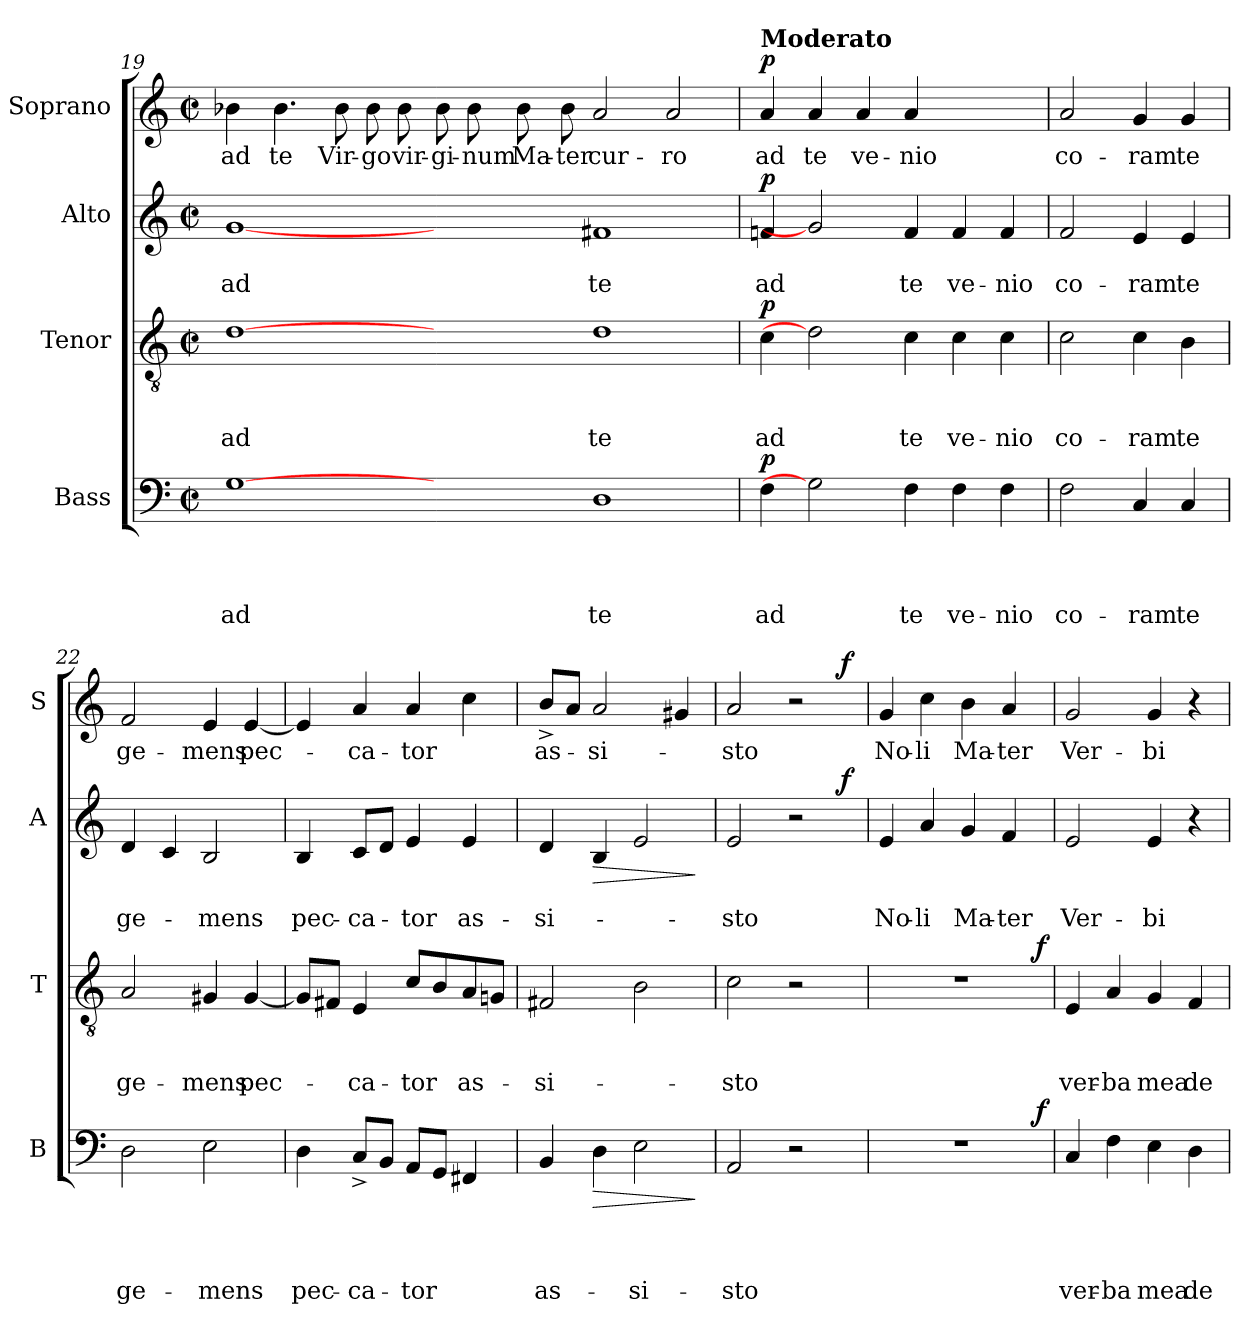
**kern	**text	**text	**text	**text	**dynam	**kern	**text	**text	**text	**dynam	**kern	**text	**text	**dynam	**kern	**text	**dynam
*part4	*part4	*part4	*part4	*part4	*part4	*part3	*part3	*part3	*part3	*part3	*part2	*part2	*part2	*part2	*part1	*part1	*part1
*staff4	*staff4	*staff4	*staff4	*staff4	*staff4	*staff3	*staff3	*staff3	*staff3	*staff3	*staff2	*staff2	*staff2	*staff2	*staff1	*staff1	*staff1
*I"Bass	*	*	*	*	*	*I"Tenor	*	*	*	*	*I"Alto	*	*	*	*I"Soprano	*	*
*I'B	*	*	*	*	*	*I'T	*	*	*	*	*I'A	*	*	*	*I'S	*	*
!!LO:LB:g=z
*clefF4	*	*	*	*	*	*clefGv2	*	*	*	*	*clefG2	*	*	*	*clefG2	*	*
*k[]	*	*	*	*	*	*k[]	*	*	*	*	*k[]	*	*	*	*k[]	*	*
*C:	*	*	*	*	*	*C:	*	*	*	*	*C:	*	*	*	*C:	*	*
*M2/2	*	*	*	*	*	*M2/2	*	*	*	*	*M2/2	*	*	*	*M2/2	*	*
*met(c|)	*	*	*	*	*	*met(c|)	*	*	*	*	*met(c|)	*	*	*	*met(c|)	*	*
=19	=19	=19	=19	=19	=19	=19	=19	=19	=19	=19	=19	=19	=19	=19	=19	=19	=19
!	!	!	!	!LO:LY:b	!	!	!	!	!LO:LY:b	!	!	!	!LO:LY:b	!	!	!LO:LY:b	!
[1G	.	.	.	ad	.	[1d	.	.	ad	.	[1g	.	ad	.	4b-X\	ad	.
!	!	!	!	!	!	!	!	!	!	!	!	!	!	!	!	!LO:LY:b	!
.	.	.	.	.	.	.	.	.	.	.	.	.	.	.	4.b-\	te	.
!	!	!	!	!	!	!	!	!	!	!	!	!	!	!	!	!LO:LY:b	!
.	.	.	.	.	.	.	.	.	.	.	.	.	.	.	8b-\	Vir-	.
!	!	!	!	!	!	!	!	!	!	!	!	!	!	!	!	!LO:LY:b:rj	!
.	.	.	.	.	.	.	.	.	.	.	.	.	.	.	8b-\	-go	.
!	!	!	!	!	!	!	!	!	!	!	!	!	!	!	!	!LO:LY:b	!
.	.	.	.	.	.	.	.	.	.	.	.	.	.	.	8b-\	vir-	.
!	!	!	!	!	!	!	!	!	!	!	!	!	!	!	!	!LO:LY:b	!
2ryy	.	.	.	.	.	2ryy	.	.	.	.	2ryy	.	.	.	8b-\	-gi-	.
!	!	!	!	!	!	!	!	!	!	!	!	!	!	!	!	!LO:LY:b:rj	!
.	.	.	.	.	.	.	.	.	.	.	.	.	.	.	8b-\	-num	.
!	!	!	!	!	!	!	!	!	!	!	!	!	!	!	!	!LO:LY:b	!
.	.	.	.	.	.	.	.	.	.	.	.	.	.	.	8b-\	Ma-	.
!	!	!	!	!	!	!	!	!	!	!	!	!	!	!	!	!LO:LY:b:rj	!
.	.	.	.	.	.	.	.	.	.	.	.	.	.	.	8b-\	-ter	.
!	!	!	!	!LO:LY:b	!	!	!	!	!LO:LY:b	!	!	!	!LO:LY:b	!	!	!LO:LY:b	!
1D	.	.	.	te	.	1d	.	.	te	.	1f#X	.	te	.	2a/	cur-	.
!	!	!	!	!	!	!	!	!	!	!	!	!	!	!	!	!LO:LY:b	!
.	.	.	.	.	.	.	.	.	.	.	.	.	.	.	2a/	-ro	.
=20	=20	=20	=20	=20	=20	=20	=20	=20	=20	=20	=20	=20	=20	=20	=20	=20	=20
!	!	!	!	!	!	!	!	!	!	!	!	!	!	!	!LO:TX:a:B:t=Moderato	!	!
!	!	!	!	!LO:LY:b	!LO:DY:b	!	!	!	!LO:LY:b	!LO:DY:b	!	!	!LO:LY:b	!LO:DY:b	!	!LO:LY:b	!LO:DY:b
4F\	.	.	.	ad	p	4c\	.	.	ad	p	4fn/	.	ad	p	4a/	ad	p
!	!	!	!	!	!	!	!	!	!	!	!	!	!	!	!	!LO:LY:b	!
2G]	.	.	.	.	.	2d]	.	.	.	.	2g]	.	.	.	4a/	te	.
!	!	!	!	!	!	!	!	!	!	!	!	!	!	!	!	!LO:LY:b	!
.	.	.	.	.	.	.	.	.	.	.	.	.	.	.	4a/	ve-	.
!	!	!	!	!LO:LY:b	!	!	!	!	!LO:LY:b	!	!	!	!LO:LY:b	!	!	!LO:LY:b	!
4F\	.	.	.	te	.	4c\	.	.	te	.	4f/	.	te	.	4a/	-nio	.
!	!	!	!	!LO:LY:b	!	!	!	!	!LO:LY:b	!	!	!	!LO:LY:b	!	!	!	!
4F\	.	.	.	ve-	.	4c\	.	.	ve-	.	4f/	.	ve-	.	2ryy	.	.
!	!	!	!	!LO:LY:b	!	!	!	!	!LO:LY:b	!	!	!	!LO:LY:b	!	!	!	!
4F\	.	.	.	-nio	.	4c\	.	.	-nio	.	4f/	.	-nio	.	.	.	.
=21	=21	=21	=21	=21	=21	=21	=21	=21	=21	=21	=21	=21	=21	=21	=21	=21	=21
!	!	!	!	!LO:LY:b	!	!	!	!	!LO:LY:b	!	!	!	!LO:LY:b	!	!	!LO:LY:b	!
2F\	.	.	.	co-	.	2c\	.	.	co-	.	2f/	.	co-	.	2a/	co-	.
!	!	!	!	!LO:LY:b	!	!	!	!	!LO:LY:b	!	!	!	!LO:LY:b	!	!	!LO:LY:b	!
4C/	.	.	.	-ram	.	4c\	.	.	-ram	.	4e/	.	-ram	.	4g/	-ram	.
!	!	!	!	!LO:LY:b	!	!	!	!	!LO:LY:b	!	!	!	!LO:LY:b	!	!	!LO:LY:b	!
4C/	.	.	.	te	.	4B\	.	.	te	.	4e/	.	te	.	4g/	te	.
=22	=22	=22	=22	=22	=22	=22	=22	=22	=22	=22	=22	=22	=22	=22	=22	=22	=22
!	!	!	!	!LO:LY:b	!	!	!	!	!LO:LY:b	!	!	!	!LO:LY:b	!	!	!LO:LY:b	!
2D\	.	.	.	ge-	.	2A/	.	.	ge-	.	4d/	.	ge-	.	2f/	ge-	.
.	.	.	.	.	.	.	.	.	.	.	4c/	.	.	.	.	.	.
!	!	!	!	!LO:LY:b	!	!	!	!	!LO:LY:b	!	!	!	!LO:LY:b	!	!	!LO:LY:b	!
2E\	.	.	.	-mens	.	4G#X/	.	.	-mens	.	2B/	.	-mens	.	4e/	-mens	.
!	!	!	!	!	!	!	!	!	!LO:LY:b	!	!	!	!	!	!	!LO:LY:b	!
.	.	.	.	.	.	[>4G#/	.	.	pec-	.	.	.	.	.	[>4e/	pec-	.
!!LO:PB:g=z
=23	=23	=23	=23	=23	=23	=23	=23	=23	=23	=23	=23	=23	=23	=23	=23	=23	=23
!	!	!	!	!LO:LY:b	!	!	!	!	!	!	!	!	!LO:LY:b	!	!	!	!
4D\	.	.	.	pec-	.	8G#/L]	.	.	.	.	4B/	.	pec-	.	4e/]	.	.
.	.	.	.	.	.	8F#X/J	.	.	.	.	.	.	.	.	.	.	.
!	!	!	!	!LO:LY:b	!	!	!	!	!LO:LY:b	!	!	!	!LO:LY:b	!	!	!LO:LY:b	!
8C^</L	.	.	.	-ca-	.	4E/	.	.	-ca-	.	8c/L	.	-ca-	.	4a/	-ca-	.
8BB/J	.	.	.	.	.	.	.	.	.	.	8d/J	.	.	.	.	.	.
!	!	!	!	!LO:LY:b	!	!	!	!	!LO:LY:b	!	!	!	!LO:LY:b	!	!	!LO:LY:b	!
8AA/L	.	.	.	-tor	.	8c/L	.	.	-tor	.	4e/	.	-tor	.	4a/	-tor	.
8GG/J	.	.	.	.	.	8B/	.	.	.	.	.	.	.	.	.	.	.
!	!	!	!	!	!	!	!	!	!LO:LY:b	!	!	!	!LO:LY:b	!	!	!	!
4FF#X/	.	.	.	.	.	8A/	.	.	as-	.	4e/	.	as-	.	4cc\	.	.
.	.	.	.	.	.	8Gn/J	.	.	.	.	.	.	.	.	.	.	.
=24	=24	=24	=24	=24	=24	=24	=24	=24	=24	=24	=24	=24	=24	=24	=24	=24	=24
!	!	!	!	!LO:LY:b	!	!	!	!	!LO:LY:b	!	!	!	!LO:LY:b	!	!	!LO:LY:b	!
4BB/	.	.	.	as-	.	2F#X/	.	.	-si-	.	4d/	.	-si-	.	8b^</L	as-	.
.	.	.	.	.	.	.	.	.	.	.	.	.	.	.	8a/J	.	.
!	!	!	!	!	!LO:HP:b	!	!	!	!	!	!	!	!	!LO:HP:b	!	!LO:LY:b	!
4D\	.	.	.	.	>	.	.	.	.	.	4B/	.	.	>	2a/	-si-	.
!	!	!	!	!LO:LY:b	!	!	!	!	!	!	!	!	!	!	!	!	!
2E\	.	.	.	-si-	.	2B\	.	.	.	.	2e/	.	.	.	.	.	.
.	.	.	.	.	.	.	.	.	.	.	.	.	.	.	4g#X/	.	.
.	.	.	.	.	]	.	.	.	.	.	.	.	.	]	.	.	.
=25	=25	=25	=25	=25	=25	=25	=25	=25	=25	=25	=25	=25	=25	=25	=25	=25	=25
!	!	!	!	!LO:LY:b	!	!	!	!	!LO:LY:b	!	!	!	!LO:LY:b	!	!	!LO:LY:b	!
*	*	*	*	*	*	*	*	*	*	*	*^	*	*	*	*^	*	*
2AA/	.	.	.	-sto	.	2c\	.	.	-sto	.	2e/	2..ryy	.	-sto	.	2a/	2..ryy	-sto	.
2r	.	.	.	.	.	2r	.	.	.	.	2r	.	.	.	.	2r	.	.	.
!	!	!	!	!	!	!	!	!	!	!	!	!	!	!	!LO:DY:b	!	!	!	!LO:DY:b
.	.	.	.	.	.	.	.	.	.	.	.	8ryy	.	.	f	.	8ryy	.	f
=26	=26	=26	=26	=26	=26	=26	=26	=26	=26	=26	=26	=26	=26	=26	=26	=26	=26	=26	=26
!	!	!	!	!	!	!	!	!	!	!	!	!	!	!LO:LY:b	!	!	!	!LO:LY:b	!
*	*	*	*	*	*	*	*	*	*	*	*v	*v	*	*	*	*	*	*	*
*^	*	*	*	*	*	*^	*	*	*	*	*	*	*	*	*v	*v	*	*
1r	2...ryy	.	.	.	.	.	1r	2...ryy	.	.	.	.	4e/	.	No-	.	4g/	No-	.
!	!	!	!	!	!	!	!	!	!	!	!	!	!	!	!LO:LY:b	!	!	!LO:LY:b	!
.	.	.	.	.	.	.	.	.	.	.	.	.	4a/	.	-li	.	4cc\	-li	.
!	!	!	!	!	!	!	!	!	!	!	!	!	!	!	!LO:LY:b	!	!	!LO:LY:b	!
.	.	.	.	.	.	.	.	.	.	.	.	.	4g/	.	Ma-	.	4b\	Ma-	.
!	!	!	!	!	!	!	!	!	!	!	!	!	!	!	!LO:LY:b	!	!	!LO:LY:b	!
.	.	.	.	.	.	.	.	.	.	.	.	.	4f/	.	-ter	.	4a/	-ter	.
!	!	!	!	!	!	!LO:DY:b	!	!	!	!	!	!LO:DY:b	!	!	!	!	!	!	!
.	16ryy	.	.	.	.	f	.	16ryy	.	.	.	f	.	.	.	.	.	.	.
=27	=27	=27	=27	=27	=27	=27	=27	=27	=27	=27	=27	=27	=27	=27	=27	=27	=27	=27	=27
!	!	!	!	!	!LO:LY:b	!	!	!	!	!	!LO:LY:b	!	!	!	!LO:LY:b	!	!	!LO:LY:b	!
*v	*v	*	*	*	*	*	*	*	*	*	*	*	*	*	*	*	*	*	*
*	*	*	*	*	*	*v	*v	*	*	*	*	*	*	*	*	*	*	*
4C/	.	.	.	ver-	.	4E/	.	.	ver-	.	2e/	.	Ver-	.	2g/	Ver-	.
!	!	!	!	!LO:LY:b	!	!	!	!	!LO:LY:b	!	!	!	!	!	!	!	!
4F\	.	.	.	-ba	.	4A/	.	.	-ba	.	.	.	.	.	.	.	.
!	!	!	!	!LO:LY:b	!	!	!	!	!LO:LY:b	!	!	!	!LO:LY:b	!	!	!LO:LY:b	!
4E\	.	.	.	mea	.	4G/	.	.	mea	.	4e/	.	-bi	.	4g/	-bi	.
!	!	!	!	!LO:LY:b	!	!	!	!	!LO:LY:b	!	!	!	!	!	!	!	!
4D\	.	.	.	de-	.	4F/	.	.	de-	.	4r	.	.	.	4r	.	.
=	=	=	=	=	=	=	=	=	=	=	=	=	=	=	=	=	=
*-	*-	*-	*-	*-	*-	*-	*-	*-	*-	*-	*-	*-	*-	*-	*-	*-	*-
